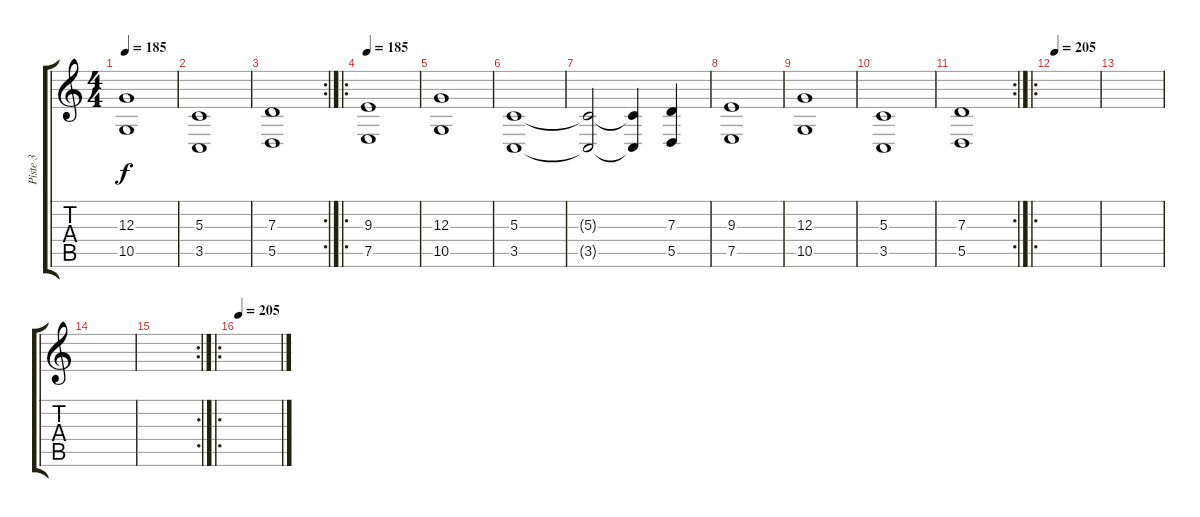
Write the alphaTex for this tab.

\track ("Piste 3" "Piste 3") {instrument stringensemble1}
\staff {score tabs}
\tuning (E4 B3 G3 D3 A2 E2) {hide}
\ts (4 4)
\tempo 185
\clef g2
\ks c
(12.3 10.5).1{dy f} |
(5.3 3.5).1 |
\rc 2
(7.3 5.5).1 |
\ro
\tempo 185
(9.3 7.5).1{volume 8 instrument stringensemble1} |
(12.3 10.5).1 |
(5.3 3.5).1 |
(5.3{t} 3.5{t}).2 (5.3{t} 3.5{t}).4 (7.3 5.5).4 |
(9.3 7.5).1 |
(12.3 10.5).1 |
(5.3 3.5).1 |
\rc 2
(7.3 5.5).1 |
\ro
\tempo 205
|
|
|
\rc 2
|
\ro
\tempo 205
